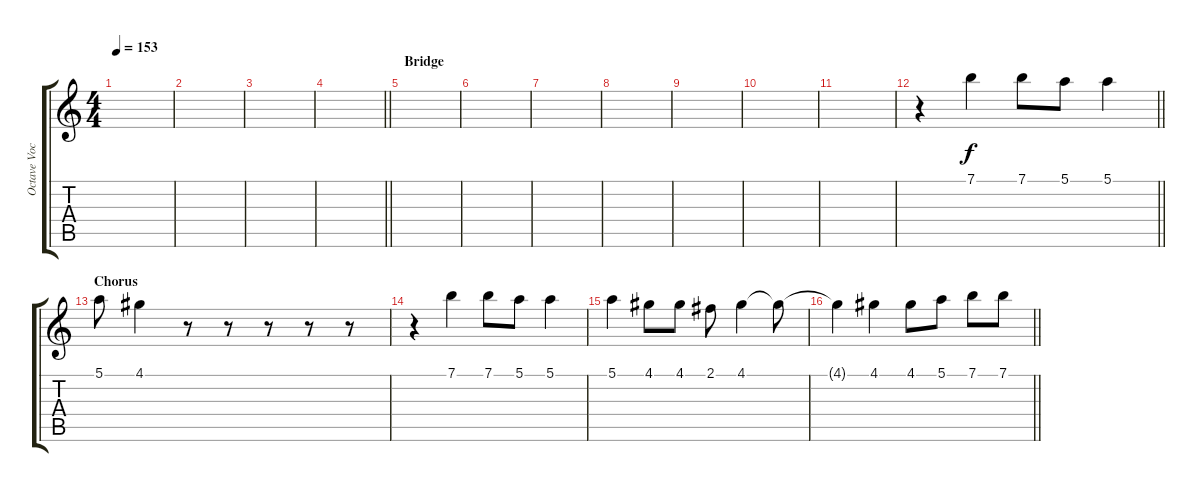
\track ("Octave Vocals" "Octave Voc") {instrument acousticguitarsteel}
\staff {score tabs}
\tuning (E4 B3 G3 D3 A2 E2) {hide}
\ts (4 4)
\tempo 153
\clef g2
\ks c
|
|
|
\barLineRight lightlight
|
\section ("" "Bridge")
|
|
|
|
|
|
|
\barLineRight lightlight
r.4 7.1.4 7.1.8 5.1.8 5.1.4 |
\section ("" "Chorus")
5.1.8 4.1.4 r.8 r.8 r.8 r.8 r.8 |
r.4 7.1.4 7.1.8 5.1.8 5.1.4 |
5.1.4 4.1.8 4.1.8 2.1.8 4.1.4 4.1{t}.8 |
\barLineRight lightlight
4.1{t}.4 4.1.4 4.1.8 5.1.8 7.1.8 7.1.8
